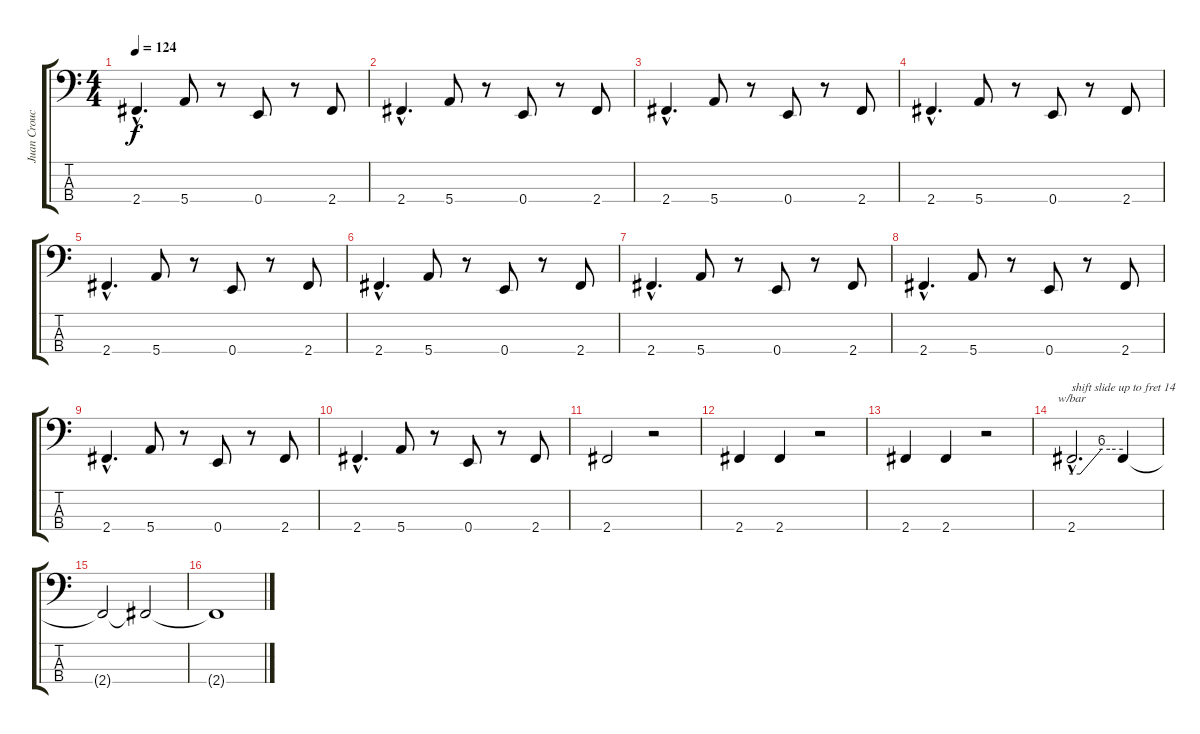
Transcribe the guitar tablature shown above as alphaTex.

\track ("Juan Croucier" "Juan Crouc") {instrument electricbasspick}
\staff {score tabs}
\tuning (G2 D2 A1 E1) {hide}
\ts (4 4)
\tempo 124
\clef f4
\ks c
2.4{hac}.4{d dy f} 5.4.8 r.8 0.4.8 r.8 2.4.8 |
2.4{hac}.4{d} 5.4.8 r.8 0.4.8 r.8 2.4.8 |
2.4{hac}.4{d} 5.4.8 r.8 0.4.8 r.8 2.4.8 |
2.4{hac}.4{d} 5.4.8 r.8 0.4.8 r.8 2.4.8 |
2.4{hac}.4{d} 5.4.8 r.8 0.4.8 r.8 2.4.8 |
2.4{hac}.4{d} 5.4.8 r.8 0.4.8 r.8 2.4.8 |
2.4{hac}.4{d} 5.4.8 r.8 0.4.8 r.8 2.4.8 |
2.4{hac}.4{d} 5.4.8 r.8 0.4.8 r.8 2.4.8 |
2.4{hac}.4{d} 5.4.8 r.8 0.4.8 r.8 2.4.8 |
2.4{hac}.4{d} 5.4.8 r.8 0.4.8 r.8 2.4.8 |
2.4.2 r.2 |
2.4.4 2.4.4 r.2 |
2.4.4 2.4.4 r.2 |
2.4{hac}.2{d tbe (custom default 0 0 10 0 35 24 45 24 60 24) txt "shift slide up to fret 14"} 2.4{t}.4 |
2.4{t}.2 2.4{t}.2 |
2.4{t}.1
